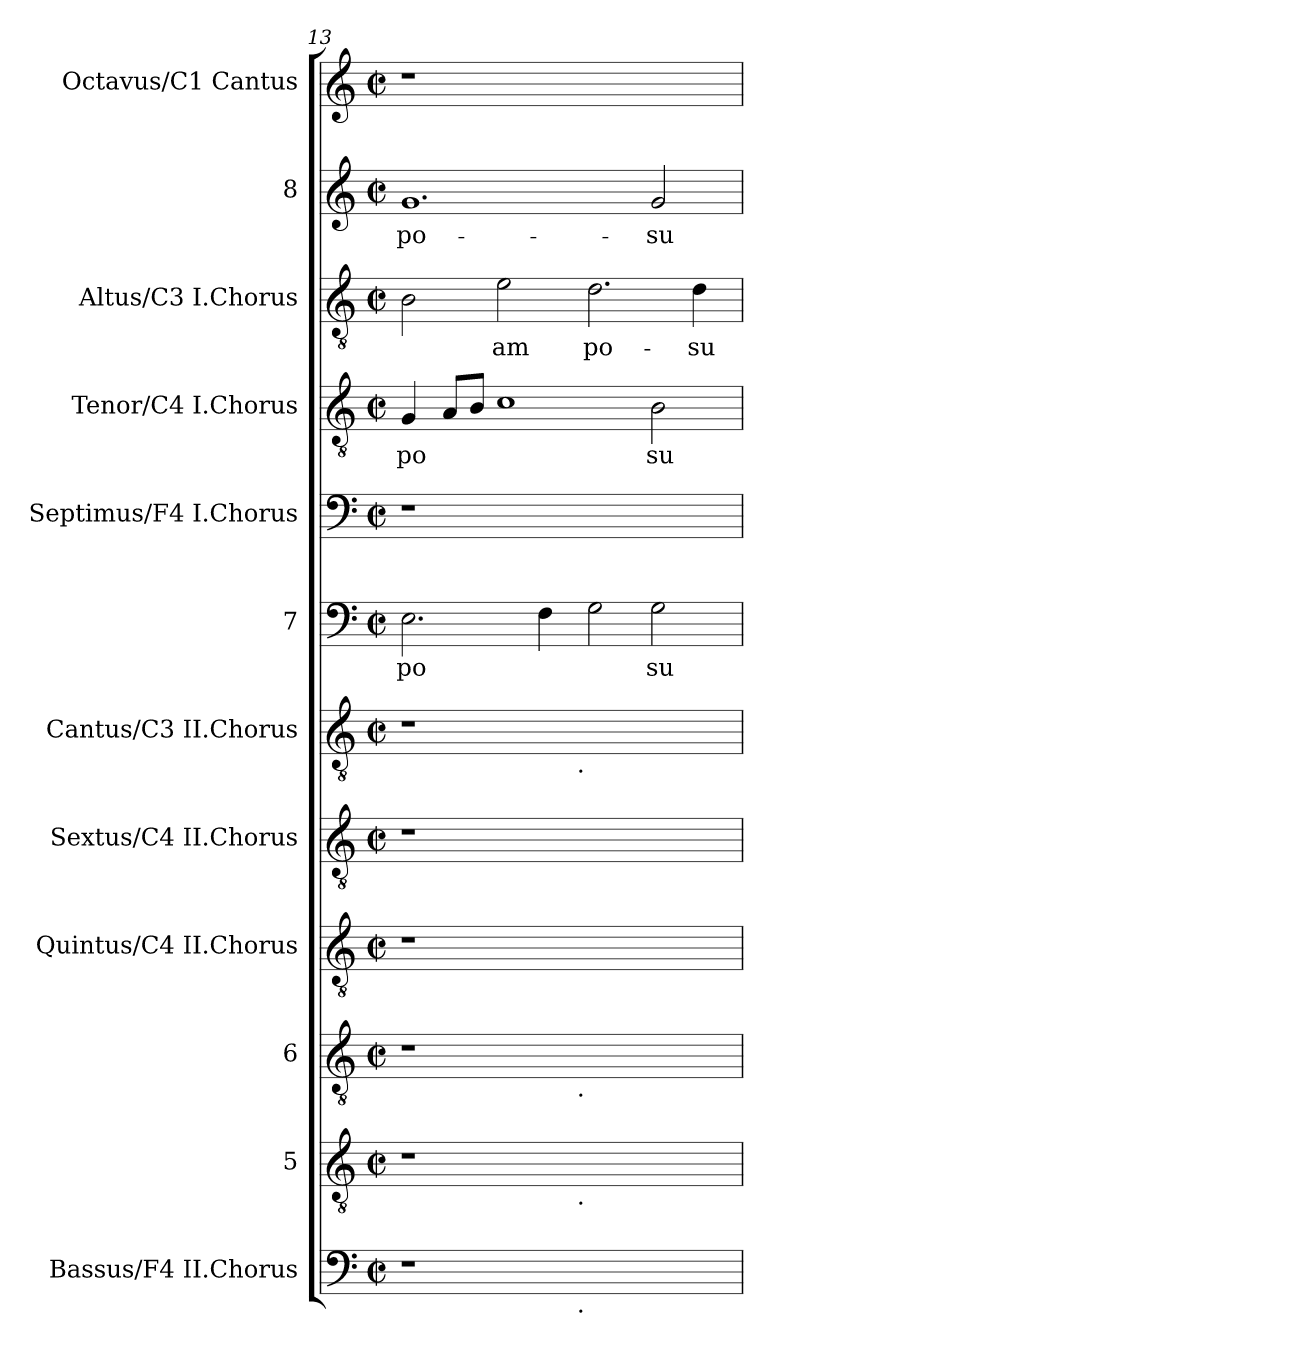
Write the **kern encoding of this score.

**kern	**kern	**kern	**kern	**kern	**kern	**kern	**text	**kern	**kern	**text	**kern	**text	**kern	**text	**kern
*part12	*part11	*part10	*part9	*part8	*part7	*part6	*part6	*part5	*part4	*part4	*part3	*part3	*part2	*part2	*part1
*staff12	*staff11	*staff10	*staff9	*staff8	*staff7	*staff6	*staff6	*staff5	*staff4	*staff4	*staff3	*staff3	*staff2	*staff2	*staff1
*I"Bassus/F4  II.Chorus	*I"5	*I"6	*I"Quintus/C4  II.Chorus	*I"Sextus/C4  II.Chorus	*I"Cantus/C3  II.Chorus	*I"7	*	*I"Septimus/F4  I.Chorus	*I"Tenor/C4  I.Chorus	*	*I"Altus/C3  I.Chorus	*	*I"8	*	*I"Octavus/C1  Cantus
*I'B	*	*	*	*	*I'C	*	*	*	*I'T	*	*I'A	*	*	*	*
*clefF4	*clefGv2	*clefGv2	*clefGv2	*clefGv2	*clefGv2	*clefF4	*	*clefF4	*clefGv2	*	*clefGv2	*	*clefG2	*	*clefG2
*k[]	*k[]	*k[]	*k[]	*k[]	*k[]	*k[]	*	*k[]	*k[]	*	*k[]	*	*k[]	*	*k[]
*C:	*C:	*C:	*C:	*C:	*C:	*C:	*	*C:	*C:	*	*C:	*	*C:	*	*C:
*M2/2	*M2/2	*M2/2	*M2/2	*M2/2	*M2/2	*M2/2	*	*M2/2	*M2/2	*	*M2/2	*	*M2/2	*	*M2/2
*met(c|)	*met(c|)	*met(c|)	*met(c|)	*met(c|)	*met(c|)	*met(c|)	*	*met(c|)	*met(c|)	*	*met(c|)	*	*met(c|)	*	*met(c|)
=13	=13	=13	=13	=13	=13	=13	=13	=13	=13	=13	=13	=13	=13	=13	=13
!	!	!	!	!	!	!	!LO:LY:b:cj	!	!	!LO:LY:b:cj	!	!LO:LY:b:cj	!	!LO:LY:b:cj	!
*^	*^	*^	*	*	*^	*	*	*	*	*	*	*	*	*	*
1r	2ryy	1r	2ryy	1r	2ryy	1r	1r	1r	2ryy	2.E\	po-	1r	4G/	po-	2B\	--	1.g	po-	1r
!	!	!	!	!	!	!	!	!	!	!	!	!	!	!LO:LY:b:cj	!	!	!	!	!
.	.	.	.	.	.	.	.	.	.	.	.	.	8A/L	--	.	.	.	.	.
!	!	!	!	!	!	!	!	!	!	!	!	!	!	!LO:LY:b:cj	!	!	!	!	!
.	.	.	.	.	.	.	.	.	.	.	.	.	8B/J	--	.	.	.	.	.
!	!	!	!	!	!	!	!	!	!	!	!	!	!	!LO:LY:b:cj	!	!LO:LY:b:cj	!	!	!
.	4...ryy	.	4...ryy	.	4...ryy	.	.	.	4...ryy	.	.	.	1c	--	2e\	-am	.	.	.
!	!	!	!	!	!	!	!	!	!	!	!LO:LY:b:cj	!	!	!	!	!	!	!	!
.	.	.	.	.	.	.	.	.	.	4F\	--	.	.	.	.	.	.	.	.
!	!	!	!	!	!	!	!	!	!LO:TX:b:t=.	!	!	!	!	!	!	!	!	!	!
!	!	!	!	!	!LO:TX:b:t=.	!	!	!	!	!	!	!	!	!	!	!	!	!	!
!	!	!	!LO:TX:b:t=.	!	!	!	!	!	!	!	!	!	!	!	!	!	!	!	!
!	!LO:TX:b:t=.	!	!	!	!	!	!	!	!	!	!	!	!	!	!	!	!	!	!
.	1ryy	.	1ryy	.	1ryy	.	.	.	1ryy	.	.	.	.	.	.	.	.	.	.
!	!	!	!	!	!	!	!	!	!	!	!LO:LY:b:cj	!	!	!	!	!LO:LY:b:cj	!	!	!
1ryy	.	1ryy	.	1ryy	.	1ryy	1ryy	1ryy	.	2G\	--	1ryy	.	.	2.d\	po-	.	.	1ryy
!	!	!	!	!	!	!	!	!	!	!	!LO:LY:b:cj	!	!	!LO:LY:b:cj	!	!	!	!LO:LY:b:cj	!
.	.	.	.	.	.	.	.	.	.	2G\	-su-	.	2B\	-su-	.	.	2g/	-su-	.
!	!	!	!	!	!	!	!	!	!	!	!	!	!	!	!	!LO:LY:b:cj	!	!	!
.	.	.	.	.	.	.	.	.	.	.	.	.	.	.	4d\	-su-	.	.	.
.	32ryy	.	32ryy	.	32ryy	.	.	.	32ryy	.	.	.	.	.	.	.	.	.	.
*v	*v	*	*	*v	*v	*	*	*v	*v	*	*	*	*	*	*	*	*	*	*
*	*v	*v	*	*	*	*	*	*	*	*	*	*	*	*	*	*
=	=	=	=	=	=	=	=	=	=	=	=	=	=	=	=
*-	*-	*-	*-	*-	*-	*-	*-	*-	*-	*-	*-	*-	*-	*-	*-
